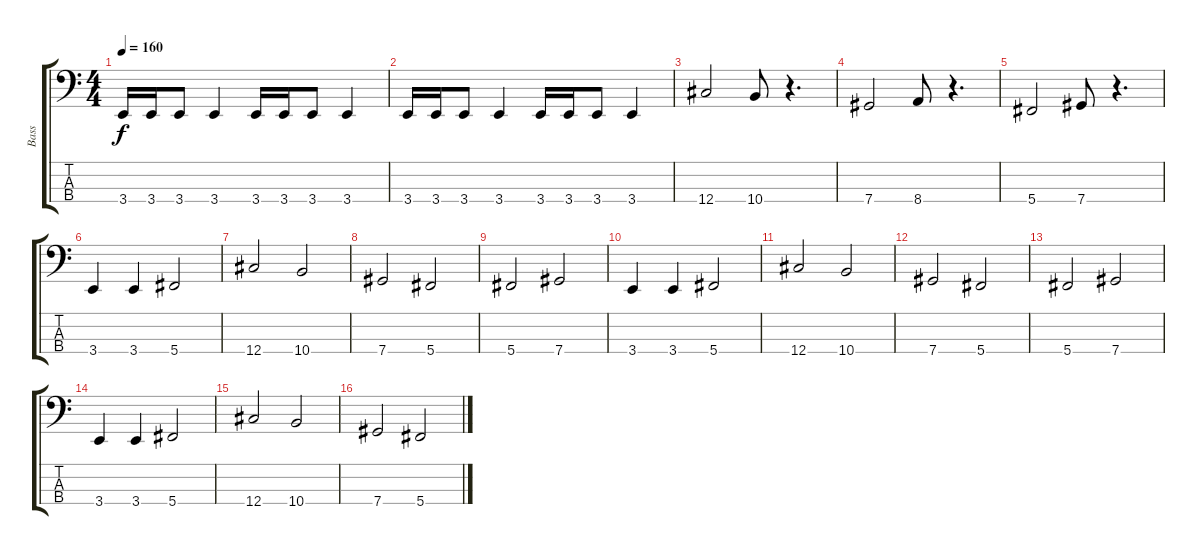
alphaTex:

\track ("Bass" "Bass") {instrument electricbasspick}
\staff {score tabs}
\tuning (E2 B1 Gb1 Db1) {hide}
\ts (4 4)
\tempo 160
\clef f4
\ks c
3.4.16{dy f} 3.4.16 3.4.8 3.4.4 3.4.16 3.4.16 3.4.8 3.4.4 |
3.4.16 3.4.16 3.4.8 3.4.4 3.4.16 3.4.16 3.4.8 3.4.4 |
12.4.2 10.4.8 r.4{d} |
7.4.2 8.4.8 r.4{d} |
5.4.2 7.4.8 r.4{d} |
3.4.4 3.4.4 5.4.2 |
12.4.2 10.4.2 |
7.4.2 5.4.2 |
5.4.2 7.4.2 |
3.4.4 3.4.4 5.4.2 |
12.4.2 10.4.2 |
7.4.2 5.4.2 |
5.4.2 7.4.2 |
3.4.4 3.4.4 5.4.2 |
12.4.2 10.4.2 |
7.4.2 5.4.2
